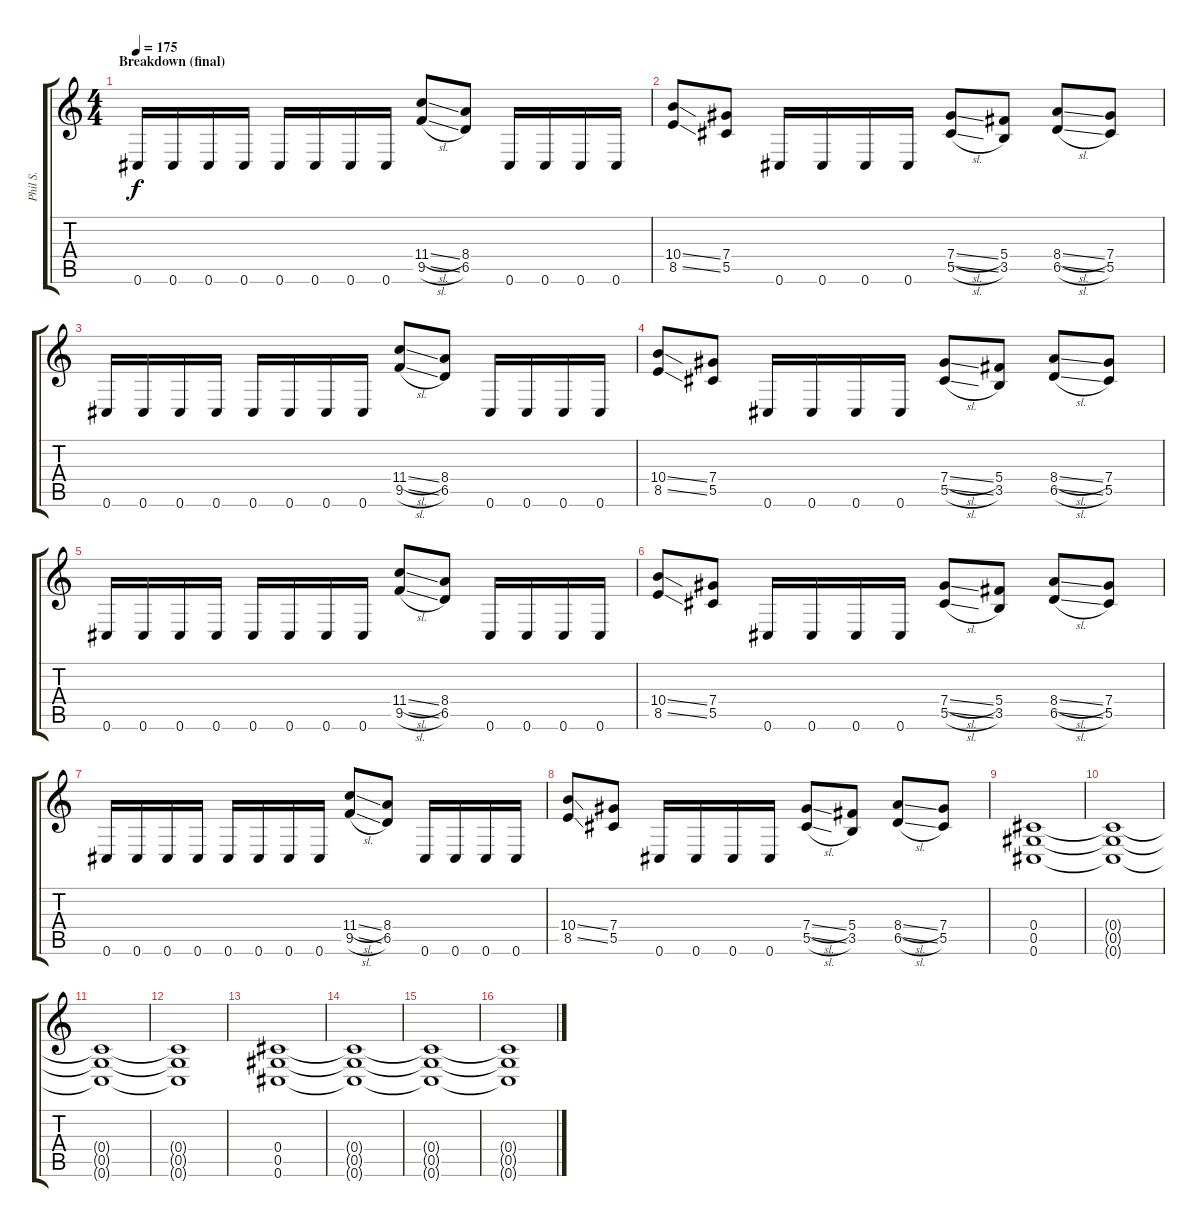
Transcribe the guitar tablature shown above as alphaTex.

\track ("Phil S." "Phil S.") {instrument overdrivenguitar}
\staff {score tabs}
\tuning (Eb4 Bb3 Gb3 Db3 Ab2 Db2) {hide}
\ts (4 4)
\section ("" "Breakdown (final)")
\tempo 175
\clef g2
\ks c
0.6.16{dy f} 0.6.16 0.6.16 0.6.16 0.6.16 0.6.16 0.6.16 0.6.16 (11.4{sl} 9.5{sl}).8 (8.4 6.5).8 0.6.16 0.6.16 0.6.16 0.6.16 |
(10.4{ss} 8.5{ss}).8 (7.4 5.5).8 0.6.16 0.6.16 0.6.16 0.6.16 (7.4{sl} 5.5{sl}).8 (5.4 3.5).8 (8.4{sl} 6.5{sl}).8 (7.4 5.5).8 |
0.6.16 0.6.16 0.6.16 0.6.16 0.6.16 0.6.16 0.6.16 0.6.16 (11.4{sl} 9.5{sl}).8 (8.4 6.5).8 0.6.16 0.6.16 0.6.16 0.6.16 |
(10.4{ss} 8.5{ss}).8 (7.4 5.5).8 0.6.16 0.6.16 0.6.16 0.6.16 (7.4{sl} 5.5{sl}).8 (5.4 3.5).8 (8.4{sl} 6.5{sl}).8 (7.4 5.5).8 |
0.6.16 0.6.16 0.6.16 0.6.16 0.6.16 0.6.16 0.6.16 0.6.16 (11.4{sl} 9.5{sl}).8 (8.4 6.5).8 0.6.16 0.6.16 0.6.16 0.6.16 |
(10.4{ss} 8.5{ss}).8 (7.4 5.5).8 0.6.16 0.6.16 0.6.16 0.6.16 (7.4{sl} 5.5{sl}).8 (5.4 3.5).8 (8.4{sl} 6.5{sl}).8 (7.4 5.5).8 |
0.6.16 0.6.16 0.6.16 0.6.16 0.6.16 0.6.16 0.6.16 0.6.16 (11.4{sl} 9.5{sl}).8 (8.4 6.5).8 0.6.16 0.6.16 0.6.16 0.6.16 |
(10.4{ss} 8.5{ss}).8 (7.4 5.5).8 0.6.16 0.6.16 0.6.16 0.6.16 (7.4{sl} 5.5{sl}).8 (5.4 3.5).8 (8.4{sl} 6.5{sl}).8 (7.4 5.5).8 |
(0.4 0.5 0.6).1 |
(0.4{t} 0.5{t} 0.6{t}).1 |
(0.4{t} 0.5{t} 0.6{t}).1 |
(0.4{t} 0.5{t} 0.6{t}).1 |
(0.4 0.5 0.6).1 |
(0.4{t} 0.5{t} 0.6{t}).1 |
(0.4{t} 0.5{t} 0.6{t}).1 |
(0.4{t} 0.5{t} 0.6{t}).1
